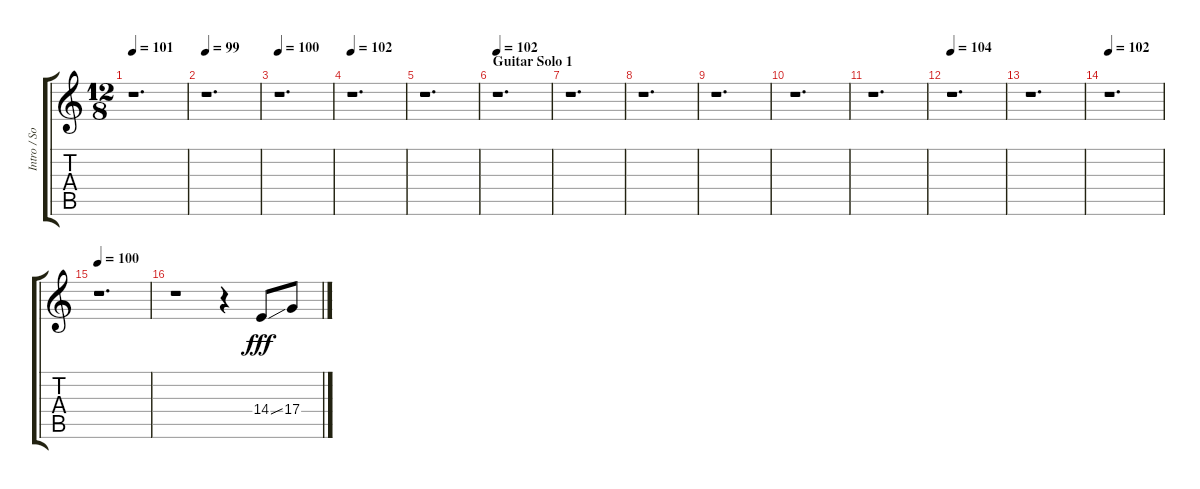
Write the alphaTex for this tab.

\track ("Intro / Sound Effects" "Intro / So") {instrument fx7echoes}
\staff {score tabs}
\tuning (E4 B3 G3 D3 A2 D2) {hide}
\ts (12 8)
\tempo 101
\clef g2
\ks c
r.1{d dy fff} |
\tempo 99
r.1{d} |
\tempo 100
r.1{d} |
\tempo 102
r.1{d} |
r.1{d} |
\section ("" "Guitar Solo 1")
\tempo 102
r.1{d} |
r.1{d} |
r.1{d} |
r.1{d} |
r.1{d} |
r.1{d} |
\tempo 104
r.1{d} |
r.1{d} |
\tempo 102
r.1{d} |
\tempo 100
r.1{d} |
r.1{volume 10} r.4{volume 12} 14.4{ss}.8 17.4.8
